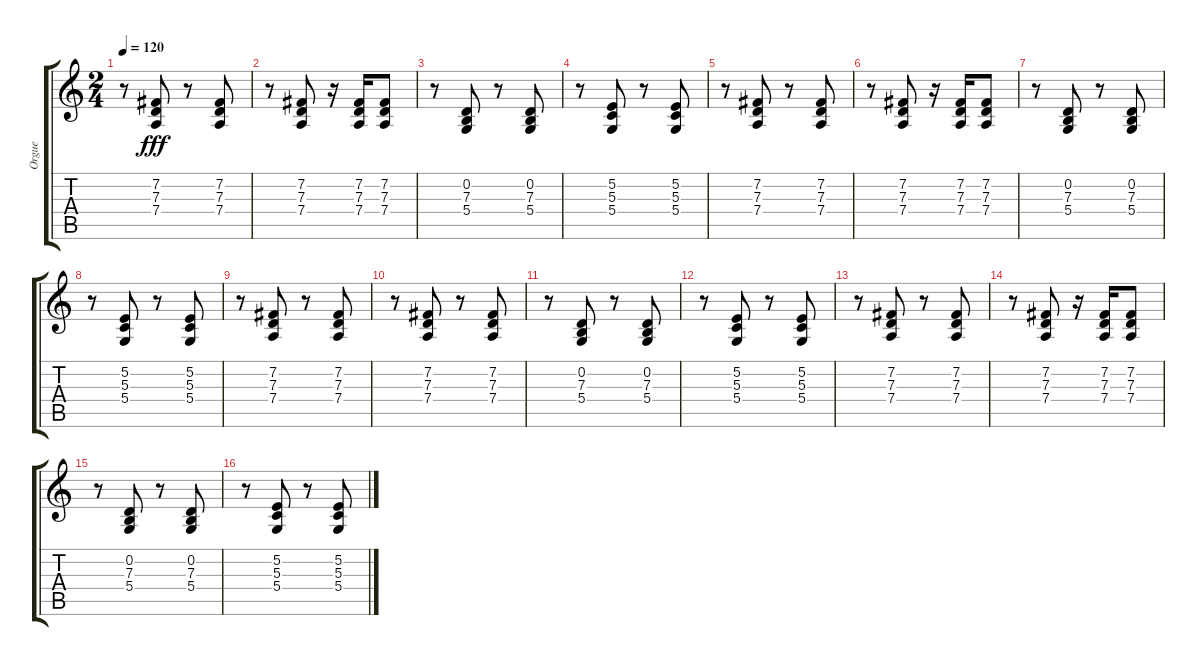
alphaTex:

\track ("Orgue" "Orgue") {instrument rockorgan}
\staff {score tabs}
\tuning (E4 B3 G3 D3 A2 E2) {hide}
\ts (2 4)
\tempo 120
\clef g2
\ks c
r.8{dy fff} (7.2 7.3 7.4).8 r.8 (7.2 7.3 7.4).8 |
r.8 (7.2 7.3 7.4).8 r.16 (7.2 7.3 7.4).16 (7.2 7.3 7.4).8 |
r.8 (0.2 7.3 5.4).8 r.8 (0.2 7.3 5.4).8 |
r.8 (5.2 5.3 5.4).8 r.8 (5.2 5.3 5.4).8 |
r.8 (7.2 7.3 7.4).8 r.8 (7.2 7.3 7.4).8 |
r.8 (7.2 7.3 7.4).8 r.16 (7.2 7.3 7.4).16 (7.2 7.3 7.4).8 |
r.8 (0.2 7.3 5.4).8 r.8 (0.2 7.3 5.4).8 |
r.8 (5.2 5.3 5.4).8 r.8 (5.2 5.3 5.4).8 |
r.8 (7.2 7.3 7.4).8 r.8 (7.2 7.3 7.4).8 |
r.8 (7.2 7.3 7.4).8 r.8 (7.2 7.3 7.4).8 |
r.8 (0.2 7.3 5.4).8 r.8 (0.2 7.3 5.4).8 |
r.8 (5.2 5.3 5.4).8 r.8 (5.2 5.3 5.4).8 |
r.8 (7.2 7.3 7.4).8 r.8 (7.2 7.3 7.4).8 |
r.8 (7.2 7.3 7.4).8 r.16 (7.2 7.3 7.4).16 (7.2 7.3 7.4).8 |
r.8 (0.2 7.3 5.4).8 r.8 (0.2 7.3 5.4).8 |
r.8 (5.2 5.3 5.4).8 r.8 (5.2 5.3 5.4).8
